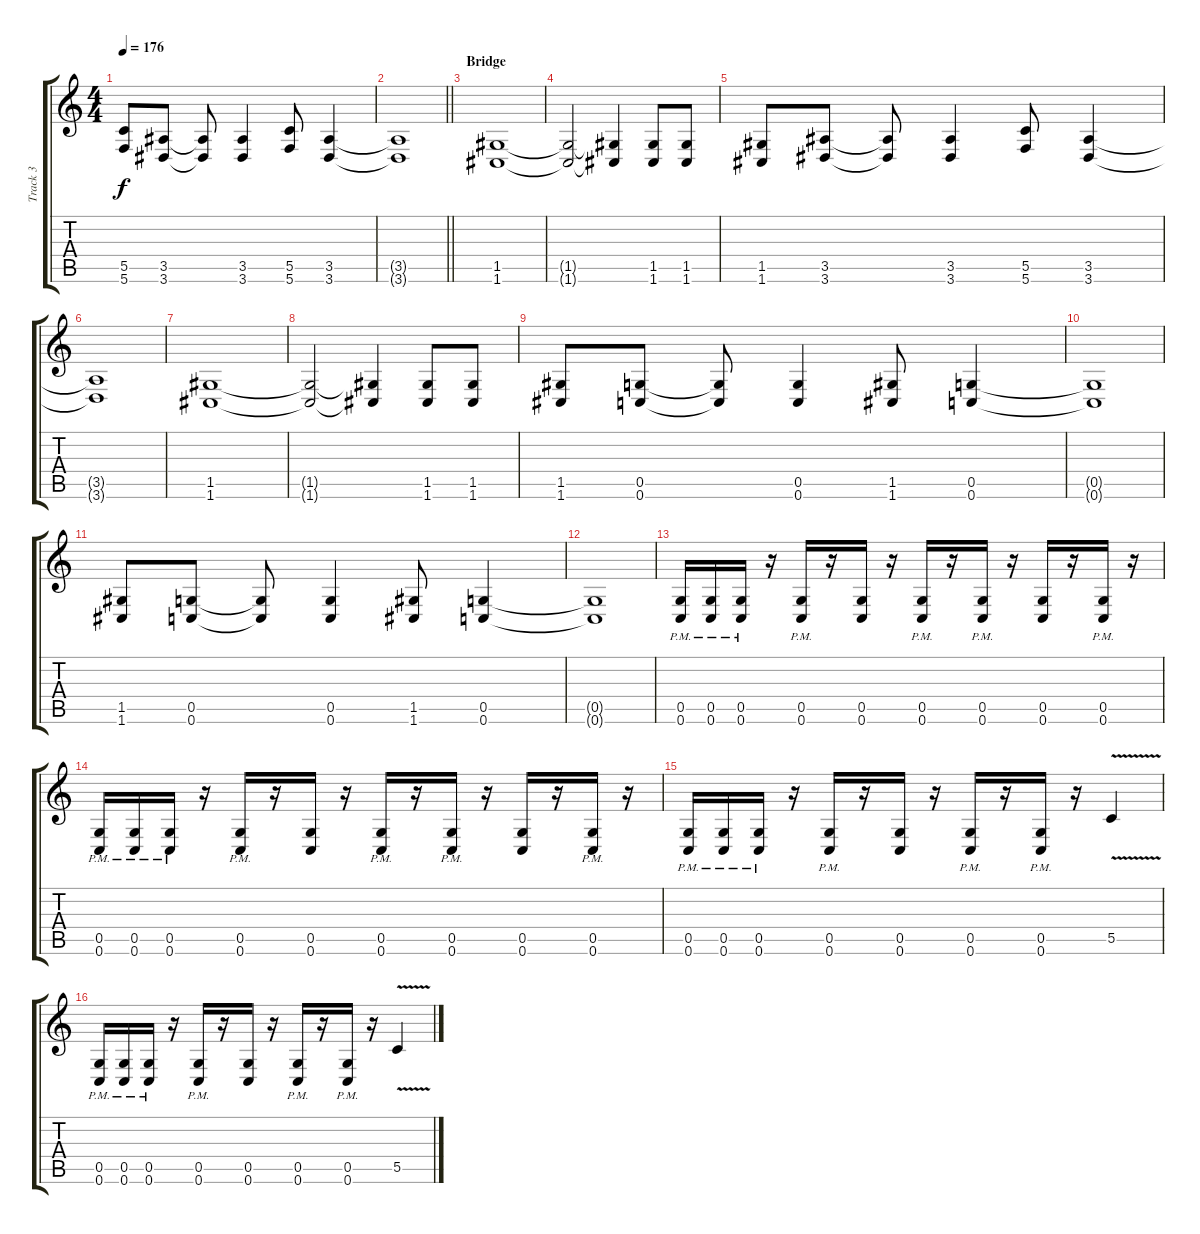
\track ("Track 3" "Track 3") {instrument overdrivenguitar}
\staff {score tabs}
\tuning (D4 A3 F3 C3 G2 C2) {hide}
\ts (4 4)
\tempo 176
\clef g2
\ks c
(5.5 5.6).8{dy f} (3.5 3.6).8 (3.5{t} 3.6{t}).8 (3.5 3.6).4 (5.5 5.6).8 (3.5 3.6).4 |
\barLineRight lightlight
(3.5{t} 3.6{t}).1 |
\section ("" "Bridge")
(1.5 1.6).1 |
(1.5{t} 1.6{t}).2 (1.5{t} 1.6{t}).4 (1.5 1.6).8 (1.5 1.6).8 |
(1.5 1.6).8 (3.5 3.6).8 (3.5{t} 3.6{t}).8 (3.5 3.6).4 (5.5 5.6).8 (3.5 3.6).4 |
(3.5{t} 3.6{t}).1 |
(1.5 1.6).1 |
(1.5{t} 1.6{t}).2 (1.5{t} 1.6{t}).4 (1.5 1.6).8 (1.5 1.6).8 |
(1.5 1.6).8 (0.5 0.6).8 (0.5{t} 0.6{t}).8 (0.5 0.6).4 (1.5 1.6).8 (0.5 0.6).4 |
(0.5{t} 0.6{t}).1 |
(1.5 1.6).8 (0.5 0.6).8 (0.5{t} 0.6{t}).8 (0.5 0.6).4 (1.5 1.6).8 (0.5 0.6).4 |
(0.5{t} 0.6{t}).1 |
(0.5{pm} 0.6{pm}).16 (0.5{pm} 0.6{pm}).16 (0.5{pm} 0.6{pm}).16 r.16 (0.5{pm} 0.6{pm}).16 r.16 (0.5 0.6).16 r.16 (0.5{pm} 0.6{pm}).16 r.16 (0.5{pm} 0.6{pm}).16 r.16 (0.5 0.6).16 r.16 (0.5{pm} 0.6{pm}).16 r.16 |
(0.5{pm} 0.6{pm}).16 (0.5{pm} 0.6{pm}).16 (0.5{pm} 0.6{pm}).16 r.16 (0.5{pm} 0.6{pm}).16 r.16 (0.5 0.6).16 r.16 (0.5{pm} 0.6{pm}).16 r.16 (0.5{pm} 0.6{pm}).16 r.16 (0.5 0.6).16 r.16 (0.5{pm} 0.6{pm}).16 r.16 |
(0.5{pm} 0.6{pm}).16 (0.5{pm} 0.6{pm}).16 (0.5{pm} 0.6{pm}).16 r.16 (0.5{pm} 0.6{pm}).16 r.16 (0.5 0.6).16 r.16 (0.5{pm} 0.6{pm}).16 r.16 (0.5{pm} 0.6{pm}).16 r.16 5.5{v}.4 |
(0.5{pm} 0.6{pm}).16 (0.5{pm} 0.6{pm}).16 (0.5{pm} 0.6{pm}).16 r.16 (0.5{pm} 0.6{pm}).16 r.16 (0.5 0.6).16 r.16 (0.5{pm} 0.6{pm}).16 r.16 (0.5{pm} 0.6{pm}).16 r.16 5.5{v}.4
